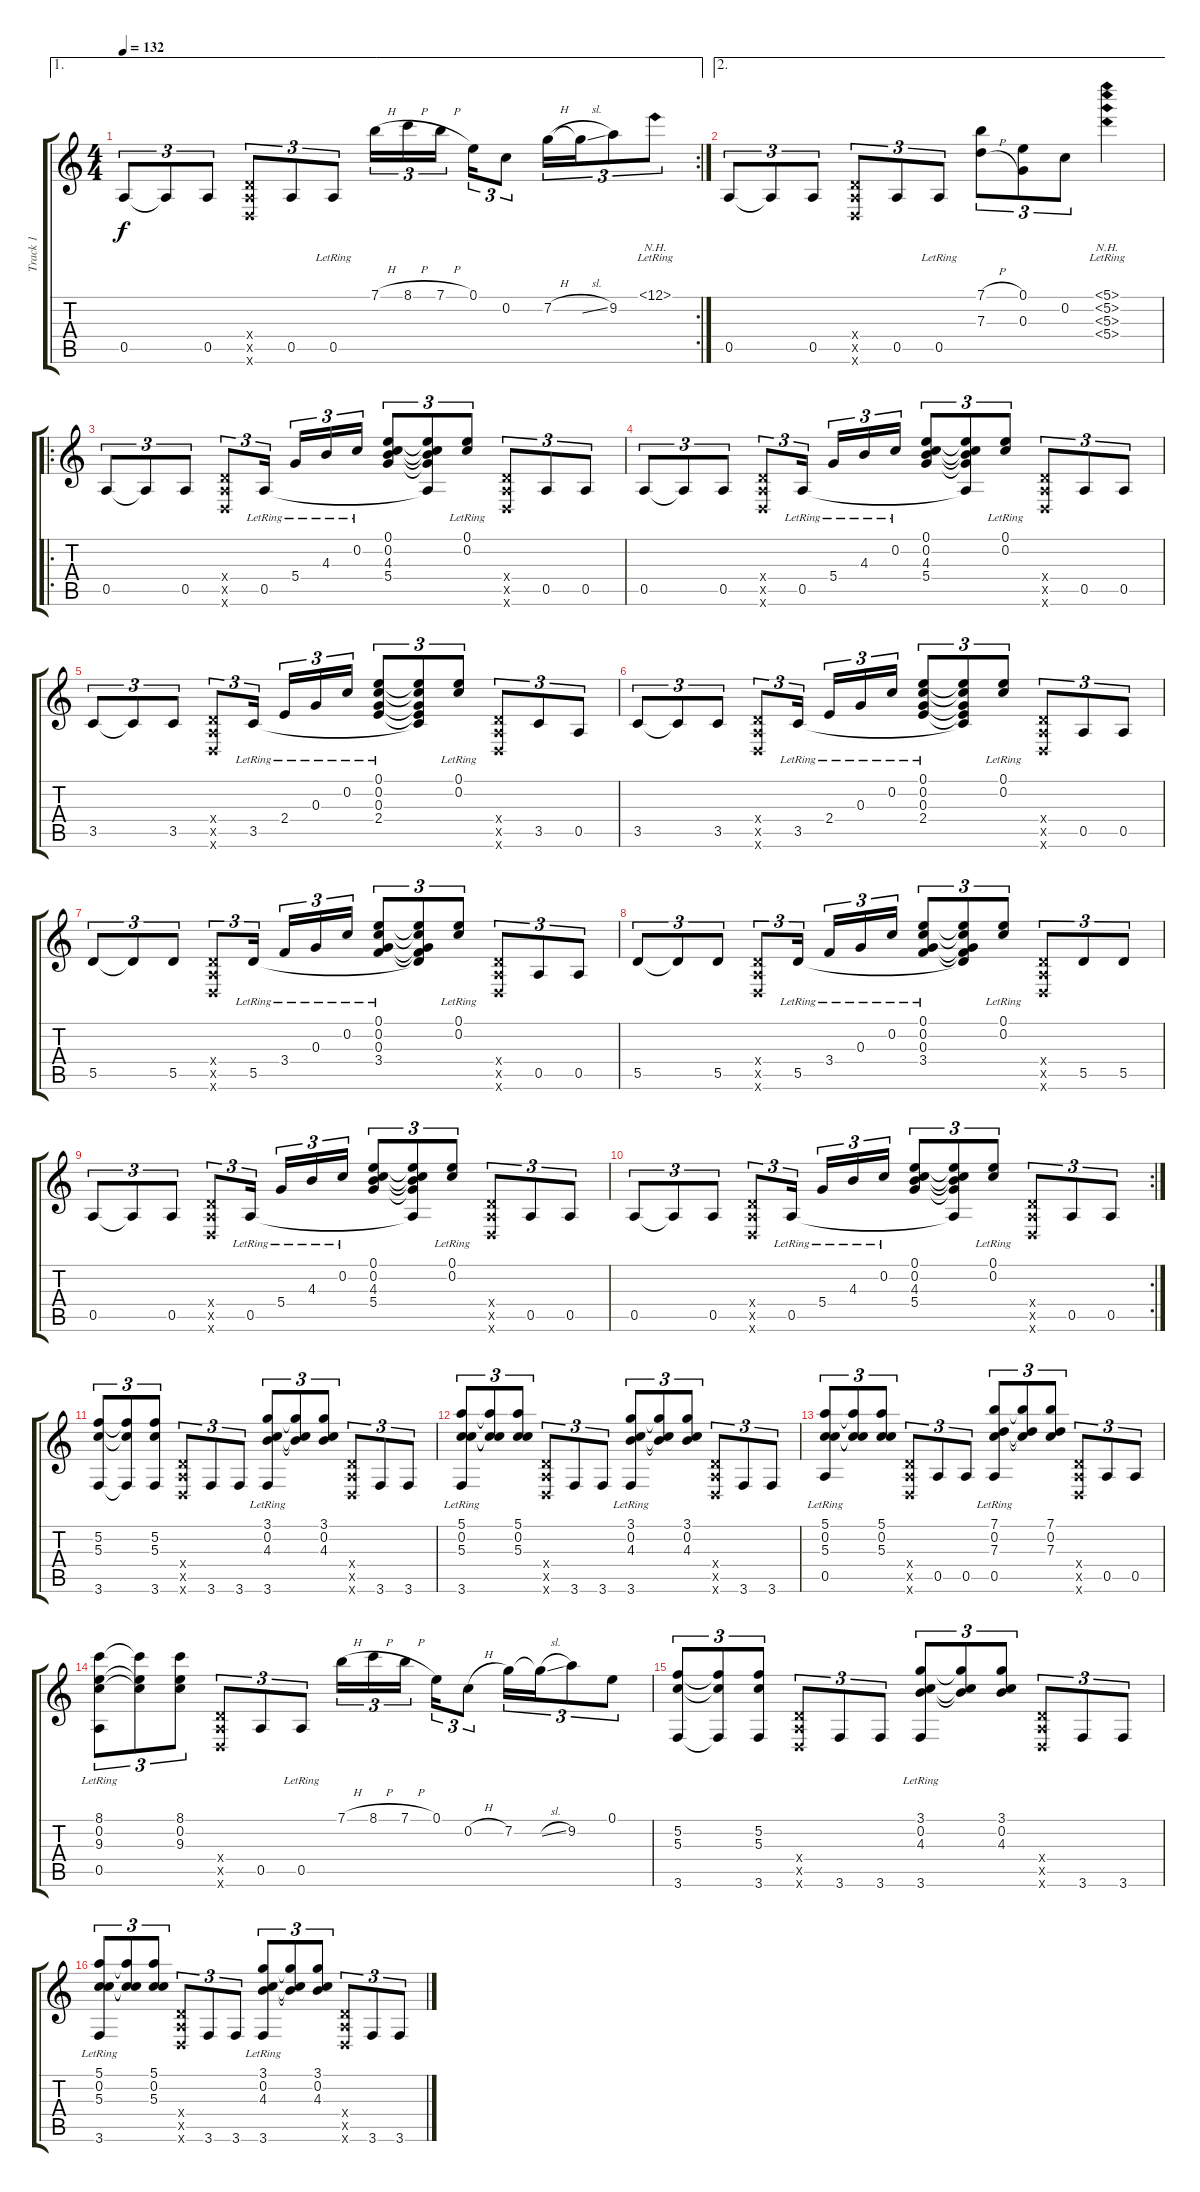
\track ("Track 1" "Track 1") {instrument acousticguitarsteel}
\staff {score tabs}
\tuning (E4 C4 G3 D3 A2 D2) {hide}
\ae 1
\rc 2
\ts (4 4)
\tempo 132
\clef g2
\ks c
0.5.8{tu (3 2) dy f} 0.5{t}.8{tu (3 2)} 0.5.8{tu (3 2)} (0.4{x} 0.5{x} 0.6{x}).8{tu (3 2)} 0.5.8{tu (3 2)} 0.5{lr}.8{tu (3 2)} 7.1{h}.16{tu (3 2)} 8.1{h}.16{tu (3 2)} 7.1{h}.16{tu (3 2) beam splitsecondary} 0.1.16{tu (3 2)} 0.2.8{tu (3 2)} 7.2{h}.16{tu (3 2)} 7.2{sl t}.16{tu (3 2)} 9.2.8{tu (3 2)} 12.1{nh lr}.8{tu (3 2)} |
\ae 2
0.5.8{tu (3 2)} 0.5{t}.8{tu (3 2)} 0.5.8{tu (3 2)} (0.4{x} 0.5{x} 0.6{x}).8{tu (3 2)} 0.5.8{tu (3 2)} 0.5{lr}.8{tu (3 2)} (7.1{h} 7.3{h}).8{tu (3 2)} (0.1 0.3).8{tu (3 2)} 0.2.8{tu (3 2)} (5.1{nh} 5.2{nh lr} 5.3{nh} 5.4{nh}).4 |
\ro
0.5.8{tu (3 2)} 0.5{t}.8{tu (3 2)} 0.5.8{tu (3 2)} (0.4{x} 0.5{x} 0.6{x}).8{tu (3 2)} 0.5{lr}.16{tu (3 2) beam splitsecondary} 5.4{lr}.16{tu (3 2)} 4.3{lr}.16{tu (3 2)} 0.2{lr}.16{tu (3 2)} (0.1 0.2 4.3 5.4).8{tu (3 2)} (0.1{t} 0.2{t} 4.3{t} 5.4{t} 0.5{t}).8{tu (3 2)} (0.1{lr} 0.2{lr}).8{tu (3 2)} (0.4{x} 0.5{x} 0.6{x}).8{tu (3 2)} 0.5.8{tu (3 2)} 0.5.8{tu (3 2)} |
0.5.8{tu (3 2)} 0.5{t}.8{tu (3 2)} 0.5.8{tu (3 2)} (0.4{x} 0.5{x} 0.6{x}).8{tu (3 2)} 0.5{lr}.16{tu (3 2) beam splitsecondary} 5.4{lr}.16{tu (3 2)} 4.3{lr}.16{tu (3 2)} 0.2{lr}.16{tu (3 2)} (0.1 0.2 4.3 5.4).8{tu (3 2)} (0.1{t} 0.2{t} 4.3{t} 5.4{t} 0.5{t}).8{tu (3 2)} (0.1{lr} 0.2{lr}).8{tu (3 2)} (0.4{x} 0.5{x} 0.6{x}).8{tu (3 2)} 0.5.8{tu (3 2)} 0.5.8{tu (3 2)} |
3.5.8{tu (3 2)} 3.5{t}.8{tu (3 2)} 3.5.8{tu (3 2)} (0.4{x} 0.5{x} 0.6{x}).8{tu (3 2)} 3.5{lr}.16{tu (3 2) beam splitsecondary} 2.4{lr}.16{tu (3 2)} 0.3{lr}.16{tu (3 2)} 0.2{lr}.16{tu (3 2)} (0.1 0.2 0.3 2.4{lr}).8{tu (3 2)} (0.1{t} 0.2{t} 0.3{t} 2.4{t} 3.5{t}).8{tu (3 2)} (0.1{lr} 0.2{lr}).8{tu (3 2)} (0.4{x} 0.5{x} 0.6{x}).8{tu (3 2)} 3.5.8{tu (3 2)} 0.5.8{tu (3 2)} |
3.5.8{tu (3 2)} 3.5{t}.8{tu (3 2)} 3.5.8{tu (3 2)} (0.4{x} 0.5{x} 0.6{x}).8{tu (3 2)} 3.5{lr}.16{tu (3 2) beam splitsecondary} 2.4{lr}.16{tu (3 2)} 0.3{lr}.16{tu (3 2)} 0.2{lr}.16{tu (3 2)} (0.1 0.2 0.3 2.4{lr}).8{tu (3 2)} (0.1{t} 0.2{t} 0.3{t} 2.4{t} 3.5{t}).8{tu (3 2)} (0.1{lr} 0.2{lr}).8{tu (3 2)} (0.4{x} 0.5{x} 0.6{x}).8{tu (3 2)} 0.5.8{tu (3 2)} 0.5.8{tu (3 2)} |
5.5.8{tu (3 2)} 5.5{t}.8{tu (3 2)} 5.5.8{tu (3 2)} (0.4{x} 0.5{x} 0.6{x}).8{tu (3 2)} 5.5{lr}.16{tu (3 2) beam splitsecondary} 3.4{lr}.16{tu (3 2)} 0.3{lr}.16{tu (3 2)} 0.2{lr}.16{tu (3 2)} (0.1 0.2 0.3 3.4{lr}).8{tu (3 2)} (0.1{t} 0.2{t} 0.3{t} 3.4{t} 5.5{t}).8{tu (3 2)} (0.1{lr} 0.2{lr}).8{tu (3 2)} (0.4{x} 0.5{x} 0.6{x}).8{tu (3 2)} 0.5.8{tu (3 2)} 0.5.8{tu (3 2)} |
5.5.8{tu (3 2)} 5.5{t}.8{tu (3 2)} 5.5.8{tu (3 2)} (0.4{x} 0.5{x} 0.6{x}).8{tu (3 2)} 5.5{lr}.16{tu (3 2) beam splitsecondary} 3.4{lr}.16{tu (3 2)} 0.3{lr}.16{tu (3 2)} 0.2{lr}.16{tu (3 2)} (0.1 0.2 0.3 3.4{lr}).8{tu (3 2)} (0.1{t} 0.2{t} 0.3{t} 3.4{t} 5.5{t}).8{tu (3 2)} (0.1{lr} 0.2{lr}).8{tu (3 2)} (0.4{x} 0.5{x} 0.6{x}).8{tu (3 2)} 5.5.8{tu (3 2)} 5.5.8{tu (3 2)} |
0.5.8{tu (3 2)} 0.5{t}.8{tu (3 2)} 0.5.8{tu (3 2)} (0.4{x} 0.5{x} 0.6{x}).8{tu (3 2)} 0.5{lr}.16{tu (3 2) beam splitsecondary} 5.4{lr}.16{tu (3 2)} 4.3{lr}.16{tu (3 2)} 0.2{lr}.16{tu (3 2)} (0.1 0.2 4.3 5.4).8{tu (3 2)} (0.1{t} 0.2{t} 4.3{t} 5.4{t} 0.5{t}).8{tu (3 2)} (0.1{lr} 0.2{lr}).8{tu (3 2)} (0.4{x} 0.5{x} 0.6{x}).8{tu (3 2)} 0.5.8{tu (3 2)} 0.5.8{tu (3 2)} |
\rc 2
0.5.8{tu (3 2)} 0.5{t}.8{tu (3 2)} 0.5.8{tu (3 2)} (0.4{x} 0.5{x} 0.6{x}).8{tu (3 2)} 0.5{lr}.16{tu (3 2) beam splitsecondary} 5.4{lr}.16{tu (3 2)} 4.3{lr}.16{tu (3 2)} 0.2{lr}.16{tu (3 2)} (0.1 0.2 4.3 5.4).8{tu (3 2)} (0.1{t} 0.2{t} 4.3{t} 5.4{t} 0.5{t}).8{tu (3 2)} (0.1{lr} 0.2{lr}).8{tu (3 2)} (0.4{x} 0.5{x} 0.6{x}).8{tu (3 2)} 0.5.8{tu (3 2)} 0.5.8{tu (3 2)} |
(5.2 5.3 3.6).8{tu (3 2)} (5.2{t} 5.3{t} 3.6{t}).8{tu (3 2)} (5.2 5.3 3.6).8{tu (3 2)} (0.4{x} 0.5{x} 0.6{x}).8{tu (3 2)} 3.6.8{tu (3 2)} 3.6.8{tu (3 2)} (3.1 0.2 4.3 3.6{lr}).8{tu (3 2)} (3.1{t} 0.2{t} 4.3{t}).8{tu (3 2)} (3.1 0.2 4.3).8{tu (3 2)} (0.4{x} 0.5{x} 0.6{x}).8{tu (3 2)} 3.6.8{tu (3 2)} 3.6.8{tu (3 2)} |
(5.1 0.2 5.3 3.6{lr}).8{tu (3 2)} (5.1{t} 0.2{t} 5.3{t}).8{tu (3 2)} (5.1 0.2 5.3).8{tu (3 2)} (0.4{x} 0.5{x} 0.6{x}).8{tu (3 2)} 3.6.8{tu (3 2)} 3.6.8{tu (3 2)} (3.1 0.2 4.3 3.6{lr}).8{tu (3 2)} (3.1{t} 0.2{t} 4.3{t}).8{tu (3 2)} (3.1 0.2 4.3).8{tu (3 2)} (0.4{x} 0.5{x} 0.6{x}).8{tu (3 2)} 3.6.8{tu (3 2)} 3.6.8{tu (3 2)} |
(5.1 0.2 5.3 0.5{lr}).8{tu (3 2)} (5.1{t} 0.2{t} 5.3{t}).8{tu (3 2)} (5.1 0.2 5.3).8{tu (3 2)} (0.4{x} 0.5{x} 0.6{x}).8{tu (3 2)} 0.5.8{tu (3 2)} 0.5.8{tu (3 2)} (7.1 0.2 7.3 0.5{lr}).8{tu (3 2)} (7.1{t} 0.2{t} 7.3{t}).8{tu (3 2)} (7.1 0.2 7.3).8{tu (3 2)} (0.4{x} 0.5{x} 0.6{x}).8{tu (3 2)} 0.5.8{tu (3 2)} 0.5.8{tu (3 2)} |
(8.1 0.2 9.3 0.5{lr}).8{tu (3 2)} (8.1{t} 0.2{t} 9.3{t}).8{tu (3 2)} (8.1 0.2 9.3).8{tu (3 2)} (0.4{x} 0.5{x} 0.6{x}).8{tu (3 2)} 0.5.8{tu (3 2)} 0.5{lr}.8{tu (3 2)} 7.1{h}.16{tu (3 2)} 8.1{h}.16{tu (3 2)} 7.1{h}.16{tu (3 2) beam splitsecondary} 0.1.16{tu (3 2)} 0.2{h}.8{tu (3 2)} 7.2.16{tu (3 2)} 7.2{sl t}.16{tu (3 2)} 9.2.8{tu (3 2)} 0.1.8{tu (3 2)} |
(5.2 5.3 3.6).8{tu (3 2)} (5.2{t} 5.3{t} 3.6{t}).8{tu (3 2)} (5.2 5.3 3.6).8{tu (3 2)} (0.4{x} 0.5{x} 0.6{x}).8{tu (3 2)} 3.6.8{tu (3 2)} 3.6.8{tu (3 2)} (3.1 0.2 4.3 3.6{lr}).8{tu (3 2)} (3.1{t} 0.2{t} 4.3{t}).8{tu (3 2)} (3.1 0.2 4.3).8{tu (3 2)} (0.4{x} 0.5{x} 0.6{x}).8{tu (3 2)} 3.6.8{tu (3 2)} 3.6.8{tu (3 2)} |
(5.1 0.2 5.3 3.6{lr}).8{tu (3 2)} (5.1{t} 0.2{t} 5.3{t}).8{tu (3 2)} (5.1 0.2 5.3).8{tu (3 2)} (0.4{x} 0.5{x} 0.6{x}).8{tu (3 2)} 3.6.8{tu (3 2)} 3.6.8{tu (3 2)} (3.1 0.2 4.3 3.6{lr}).8{tu (3 2)} (3.1{t} 0.2{t} 4.3{t}).8{tu (3 2)} (3.1 0.2 4.3).8{tu (3 2)} (0.4{x} 0.5{x} 0.6{x}).8{tu (3 2)} 3.6.8{tu (3 2)} 3.6.8{tu (3 2)}
